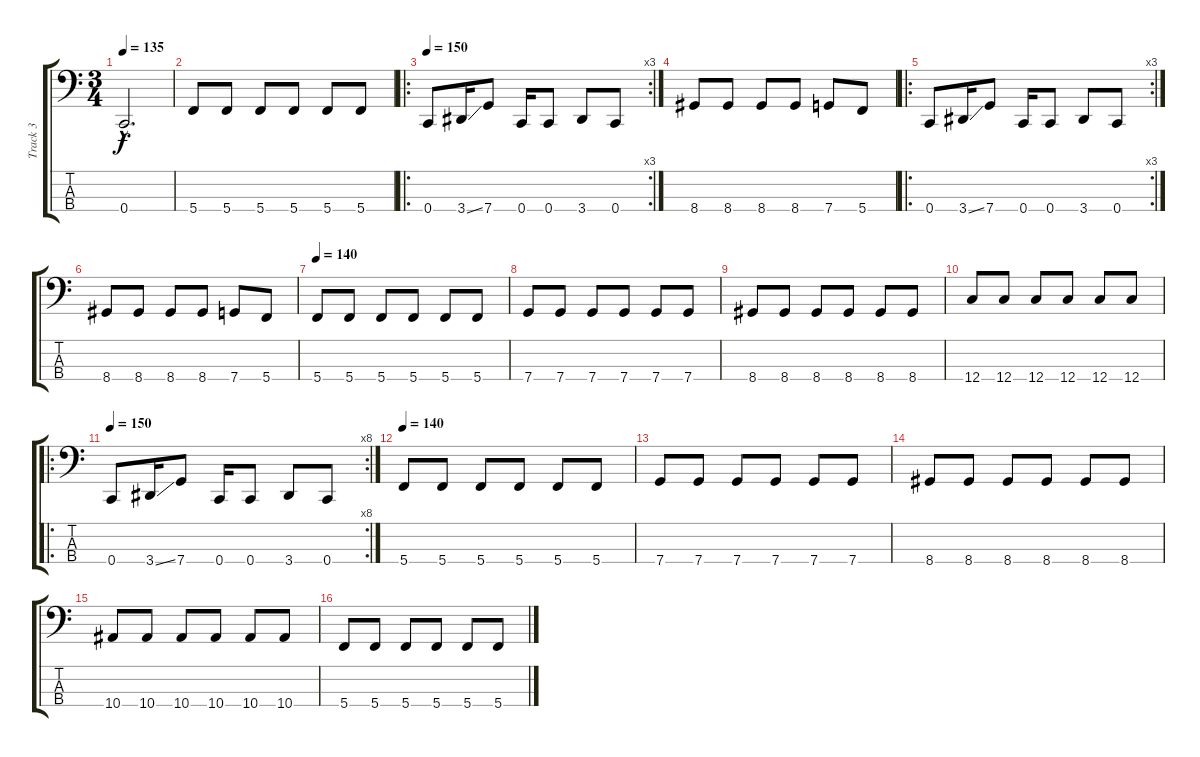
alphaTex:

\track ("Track 3" "Track 3") {instrument electricbassfinger}
\staff {score tabs}
\tuning (F2 C2 G1 C1) {hide}
\ts (3 4)
\tempo 135
\clef f4
\ks c
0.4{hac t}.2{d dy f} |
5.4.8 5.4.8 5.4.8 5.4.8 5.4.8 5.4.8 |
\ro
\rc 3
\tempo 150
0.4.8 3.4{ss}.16 7.4.8 0.4.16 0.4.8 3.4.8 0.4.8 |
8.4.8 8.4.8 8.4.8 8.4.8 7.4.8 5.4.8 |
\ro
\rc 3
0.4.8 3.4{ss}.16 7.4.8 0.4.16 0.4.8 3.4.8 0.4.8 |
8.4.8 8.4.8 8.4.8 8.4.8 7.4.8 5.4.8 |
\tempo 140
5.4.8 5.4.8 5.4.8 5.4.8 5.4.8 5.4.8 |
7.4.8 7.4.8 7.4.8 7.4.8 7.4.8 7.4.8 |
8.4.8 8.4.8 8.4.8 8.4.8 8.4.8 8.4.8 |
12.4.8 12.4.8 12.4.8 12.4.8 12.4.8 12.4.8 |
\ro
\rc 8
\tempo 150
0.4.8 3.4{ss}.16 7.4.8 0.4.16 0.4.8 3.4.8 0.4.8 |
\tempo 140
5.4.8 5.4.8 5.4.8 5.4.8 5.4.8 5.4.8 |
7.4.8 7.4.8 7.4.8 7.4.8 7.4.8 7.4.8 |
8.4.8 8.4.8 8.4.8 8.4.8 8.4.8 8.4.8 |
10.4.8 10.4.8 10.4.8 10.4.8 10.4.8 10.4.8 |
5.4.8 5.4.8 5.4.8 5.4.8 5.4.8 5.4.8
